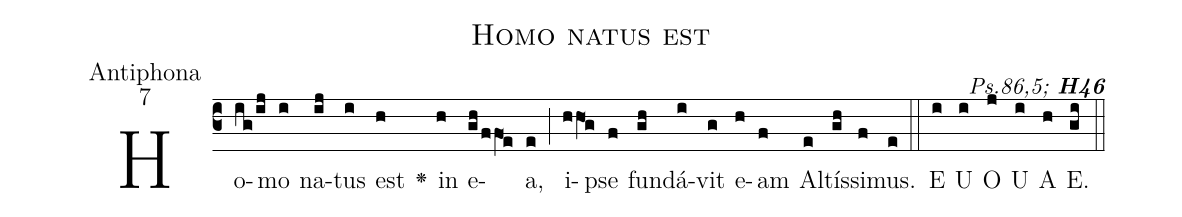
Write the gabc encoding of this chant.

name:Homo natus est;
office-part:Antiphona;
mode:7;
commentary:{\itshape\mdseries Ps.86,5;\/} {\bfseries H46};
%%
(c3)Ho(ig/ij)mo(i) na(ij)tus(i) est(h) <v>\greheightstar</v>() in(h) e(gh/ffO1e)a,(e) (;) i(hhO1g)pse(f) fun(gh)dá(i)vit(g) e(h)am(f) Al(e)tís(gh)si(f)mus.(e) (::) E(i) U(i) O(j) U(i) A(h) E.(gi) (::)
